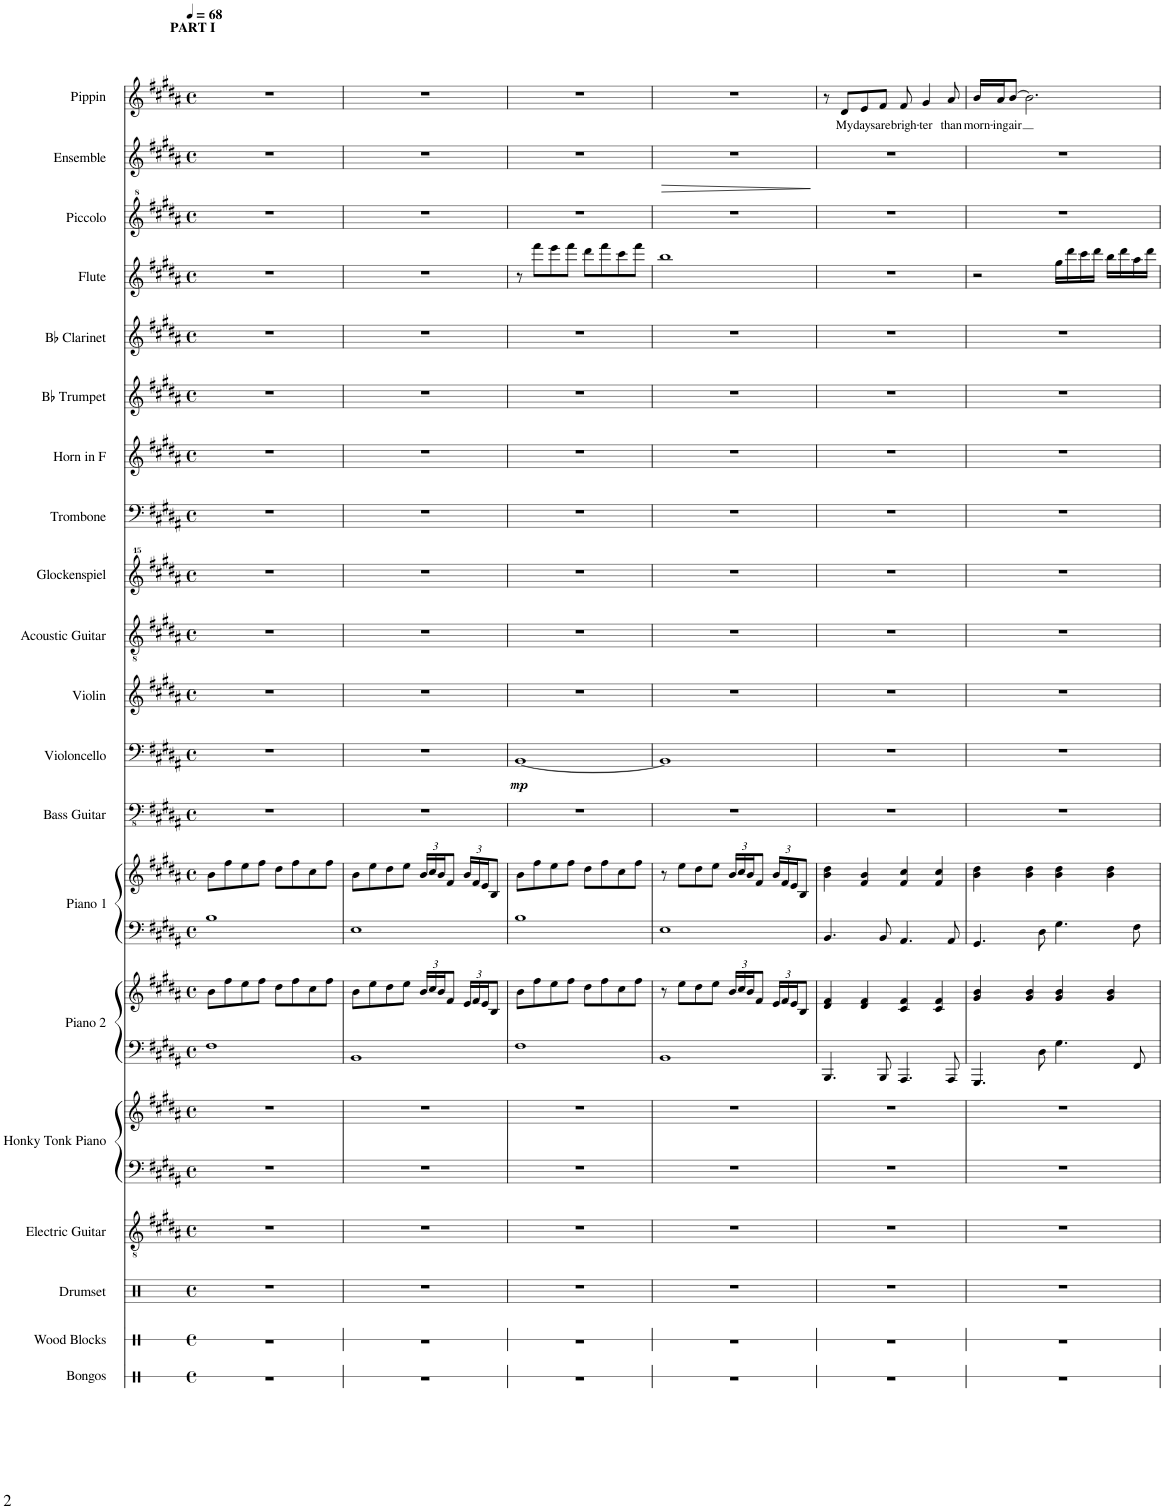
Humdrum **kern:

**kern	**kern	**kern	**kern	**kern	**kern	**kern	**kern	**kern	**kern	**kern	**kern	**dynam	**kern	**kern	**kern	**kern	**kern	**kern	**kern	**kern	**kern	**kern	**dynam	**kern	**text
*part20	*part19	*part18	*part17	*part16	*part16	*part15	*part15	*part14	*part14	*part13	*part12	*part12	*part11	*part10	*part9	*part8	*part7	*part6	*part5	*part4	*part3	*part2	*part2	*part1	*part1
*staff23	*staff22	*staff21	*staff20	*staff19	*staff18	*staff17	*staff16	*staff15	*staff14	*staff13	*staff12	*staff12	*staff11	*staff10	*staff9	*staff8	*staff7	*staff6	*staff5	*staff4	*staff3	*staff2	*staff2	*staff1	*staff1
*I"Bongos	*I"Wood Blocks	*I"Drumset	*I"Electric Guitar	*I"Honky Tonk Piano	*	*I"Piano 2	*	*I"Piano 1	*	*I"Bass Guitar	*I"Violoncello	*	*I"Violin	*I"Acoustic Guitar	*I"Glockenspiel	*I"Trombone	*I"Horn in F	*I"Bb Trumpet	*I"Bb Clarinet	*I"Flute	*I"Piccolo	*I"Ensemble	*	*I"Pippin	*
*I'Bo.	*I'Wd. Bl.	*I'Drs.	*I'El. Guit.	*I'Hnk. Pno.	*	*I'Pno. 2	*	*I'Pno. 1	*	*I'B. Guit.	*I'Vc.	*	*I'Vln.	*I'Guit.	*I'Glk.	*I'Tbn.	*	*I'Bb Tpt.	*I'Bb Cl.	*I'Fl.	*I'Picc.	*I'Ens.	*	*I'Ppn.	*
*stria1	*stria1	*	*	*	*	*	*	*	*	*	*	*	*	*	*	*	*	*	*	*	*	*	*	*	*
*clefX	*clefX	*clefX	*clefGv2	*clefF4	*clefG2	*clefF4	*clefG2	*clefF4	*clefG2	*clefFv4	*clefF4	*	*clefG2	*clefGv2	*clefG^^2	*clefF4	*clefG2	*clefG2	*clefG2	*clefG2	*clefG^2	*clefG2	*	*clefG2	*
*	*	*	*	*	*	*	*	*	*	*	*	*	*	*	*	*	*ITrd4c7	*ITrd1c2	*ITrd1c2	*	*ITrd-7c-12	*	*	*	*
*k[]	*k[]	*k[]	*k[f#c#g#d#a#]	*k[f#c#g#d#a#]	*k[f#c#g#d#a#]	*k[f#c#g#d#a#]	*k[f#c#g#d#a#]	*k[f#c#g#d#a#]	*k[f#c#g#d#a#]	*k[f#c#g#d#a#]	*k[f#c#g#d#a#]	*	*k[f#c#g#d#a#]	*k[f#c#g#d#a#]	*k[f#c#g#d#a#]	*k[f#c#g#d#a#]	*k[f#c#g#d#a#]	*k[f#c#g#d#a#]	*k[f#c#g#d#a#]	*k[f#c#g#d#a#]	*k[f#c#g#d#a#]	*k[f#c#g#d#a#]	*	*k[f#c#g#d#a#]	*
*M4/4	*M4/4	*M4/4	*M4/4	*M4/4	*M4/4	*M4/4	*M4/4	*M4/4	*M4/4	*M4/4	*M4/4	*	*M4/4	*M4/4	*M4/4	*M4/4	*M4/4	*M4/4	*M4/4	*M4/4	*M4/4	*M4/4	*	*M4/4	*
*met(c)	*met(c)	*met(c)	*met(c)	*met(c)	*met(c)	*met(c)	*met(c)	*met(c)	*met(c)	*met(c)	*met(c)	*	*met(c)	*met(c)	*met(c)	*met(c)	*met(c)	*met(c)	*met(c)	*met(c)	*met(c)	*met(c)	*	*met(c)	*
*MM68	*MM68	*MM68	*MM68	*MM68	*MM68	*MM68	*MM68	*MM68	*MM68	*MM68	*MM68	*	*MM68	*MM68	*MM68	*MM68	*MM68	*MM68	*MM68	*MM68	*MM68	*MM68	*	*MM68	*
=1	=1	=1	=1	=1	=1	=1	=1	=1	=1	=1	=1	=1	=1	=1	=1	=1	=1	=1	=1	=1	=1	=1	=1	=1	=1
!	!	!	!	!	!	!	!	!	!	!	!	!	!	!	!	!	!	!	!	!	!	!	!	!LO:TX:a:B:t=PART I	!
1r	1r	1r	1r	1r	1r	1F#	8b\L	1B	8b\L	1r	1r	.	1r	1r	1r	1r	1r	1r	1r	1r	1r	1r	.	1r	.
.	.	.	.	.	.	.	8ff#\	.	8ff#\	.	.	.	.	.	.	.	.	.	.	.	.	.	.	.	.
.	.	.	.	.	.	.	8ee\	.	8ee\	.	.	.	.	.	.	.	.	.	.	.	.	.	.	.	.
.	.	.	.	.	.	.	8ff#\J	.	8ff#\J	.	.	.	.	.	.	.	.	.	.	.	.	.	.	.	.
.	.	.	.	.	.	.	8dd#\L	.	8dd#\L	.	.	.	.	.	.	.	.	.	.	.	.	.	.	.	.
.	.	.	.	.	.	.	8ff#\	.	8ff#\	.	.	.	.	.	.	.	.	.	.	.	.	.	.	.	.
.	.	.	.	.	.	.	8cc#\	.	8cc#\	.	.	.	.	.	.	.	.	.	.	.	.	.	.	.	.
.	.	.	.	.	.	.	8ff#\J	.	8ff#\J	.	.	.	.	.	.	.	.	.	.	.	.	.	.	.	.
=2	=2	=2	=2	=2	=2	=2	=2	=2	=2	=2	=2	=2	=2	=2	=2	=2	=2	=2	=2	=2	=2	=2	=2	=2	=2
1r	1r	1r	1r	1r	1r	1BB	8b\L	1E	8b\L	1r	1r	.	1r	1r	1r	1r	1r	1r	1r	1r	1r	1r	.	1r	.
.	.	.	.	.	.	.	8ee\	.	8ee\	.	.	.	.	.	.	.	.	.	.	.	.	.	.	.	.
.	.	.	.	.	.	.	8dd#\	.	8dd#\	.	.	.	.	.	.	.	.	.	.	.	.	.	.	.	.
.	.	.	.	.	.	.	8ee\J	.	8ee\J	.	.	.	.	.	.	.	.	.	.	.	.	.	.	.	.
*	*	*	*	*	*	*	*Xbrackettup	*	*Xbrackettup	*	*	*	*	*	*	*	*	*	*	*	*	*	*	*	*
.	.	.	.	.	.	.	24b/LL	.	24b/LL	.	.	.	.	.	.	.	.	.	.	.	.	.	.	.	.
.	.	.	.	.	.	.	24cc#/	.	24cc#/	.	.	.	.	.	.	.	.	.	.	.	.	.	.	.	.
.	.	.	.	.	.	.	24b/J	.	24b/J	.	.	.	.	.	.	.	.	.	.	.	.	.	.	.	.
.	.	.	.	.	.	.	8f#/J	.	8f#/J	.	.	.	.	.	.	.	.	.	.	.	.	.	.	.	.
.	.	.	.	.	.	.	24e/LL	.	24b/LL	.	.	.	.	.	.	.	.	.	.	.	.	.	.	.	.
.	.	.	.	.	.	.	24f#/	.	24f#/	.	.	.	.	.	.	.	.	.	.	.	.	.	.	.	.
.	.	.	.	.	.	.	24e/J	.	24e/J	.	.	.	.	.	.	.	.	.	.	.	.	.	.	.	.
.	.	.	.	.	.	.	8B/J	.	8B/J	.	.	.	.	.	.	.	.	.	.	.	.	.	.	.	.
=3	=3	=3	=3	=3	=3	=3	=3	=3	=3	=3	=3	=3	=3	=3	=3	=3	=3	=3	=3	=3	=3	=3	=3	=3	=3
!	!	!	!	!	!	!	!	!	!	!	!	!LO:DY:b	!	!	!	!	!	!	!	!	!	!	!	!	!
1r	1r	1r	1r	1r	1r	1F#	8b\L	1B	8b\L	1r	[1BB	mp	1r	1r	1r	1r	1r	1r	1r	8r	1r	1r	.	1r	.
.	.	.	.	.	.	.	8ff#\	.	8ff#\	.	.	.	.	.	.	.	.	.	.	8fff#\L	.	.	.	.	.
.	.	.	.	.	.	.	8ee\	.	8ee\	.	.	.	.	.	.	.	.	.	.	8eee\	.	.	.	.	.
.	.	.	.	.	.	.	8ff#\J	.	8ff#\J	.	.	.	.	.	.	.	.	.	.	8fff#\J	.	.	.	.	.
.	.	.	.	.	.	.	8dd#\L	.	8dd#\L	.	.	.	.	.	.	.	.	.	.	8ddd#\L	.	.	.	.	.
.	.	.	.	.	.	.	8ff#\	.	8ff#\	.	.	.	.	.	.	.	.	.	.	8fff#\	.	.	.	.	.
.	.	.	.	.	.	.	8cc#\	.	8cc#\	.	.	.	.	.	.	.	.	.	.	8ccc#\	.	.	.	.	.
.	.	.	.	.	.	.	8ff#\J	.	8ff#\J	.	.	.	.	.	.	.	.	.	.	8fff#\J	.	.	.	.	.
=4	=4	=4	=4	=4	=4	=4	=4	=4	=4	=4	=4	=4	=4	=4	=4	=4	=4	=4	=4	=4	=4	=4	=4	=4	=4
!	!	!	!	!	!	!	!	!	!	!	!	!	!	!	!	!	!	!	!	!	!	!	!LO:HP:b	!	!
1r	1r	1r	1r	1r	1r	1BB	8r	1E	8r	1r	1BB]	.	1r	1r	1r	1r	1r	1r	1r	1bb	1r	1r	>	1r	.
.	.	.	.	.	.	.	8ee\L	.	8ee\L	.	.	.	.	.	.	.	.	.	.	.	.	.	.	.	.
.	.	.	.	.	.	.	8dd#\	.	8dd#\	.	.	.	.	.	.	.	.	.	.	.	.	.	.	.	.
.	.	.	.	.	.	.	8ee\J	.	8ee\J	.	.	.	.	.	.	.	.	.	.	.	.	.	.	.	.
.	.	.	.	.	.	.	24b/LL	.	24b/LL	.	.	.	.	.	.	.	.	.	.	.	.	.	.	.	.
.	.	.	.	.	.	.	24cc#/	.	24cc#/	.	.	.	.	.	.	.	.	.	.	.	.	.	.	.	.
.	.	.	.	.	.	.	24b/J	.	24b/J	.	.	.	.	.	.	.	.	.	.	.	.	.	.	.	.
.	.	.	.	.	.	.	8f#/J	.	8f#/J	.	.	.	.	.	.	.	.	.	.	.	.	.	.	.	.
.	.	.	.	.	.	.	24e/LL	.	24b/LL	.	.	.	.	.	.	.	.	.	.	.	.	.	.	.	.
.	.	.	.	.	.	.	24f#/	.	24f#/	.	.	.	.	.	.	.	.	.	.	.	.	.	.	.	.
.	.	.	.	.	.	.	24e/J	.	24e/J	.	.	.	.	.	.	.	.	.	.	.	.	.	.	.	.
.	.	.	.	.	.	.	8B/J	.	8B/J	.	.	.	.	.	.	.	.	.	.	.	.	.	.	.	.
.	.	.	.	.	.	.	.	.	.	.	.	.	.	.	.	.	.	.	.	.	.	.	]	.	.
=5	=5	=5	=5	=5	=5	=5	=5	=5	=5	=5	=5	=5	=5	=5	=5	=5	=5	=5	=5	=5	=5	=5	=5	=5	=5
1r	1r	1r	1r	1r	1r	4.BBB/	4d#/ 4f#/	4.BB/	4b\ 4dd#\	1r	1r	.	1r	1r	1r	1r	1r	1r	1r	1r	1r	1r	.	8r	.
!	!	!	!	!	!	!	!	!	!	!	!	!	!	!	!	!	!	!	!	!	!	!	!	!	!LO:LY:b
.	.	.	.	.	.	.	.	.	.	.	.	.	.	.	.	.	.	.	.	.	.	.	.	8d#/L	My
!	!	!	!	!	!	!	!	!	!	!	!	!	!	!	!	!	!	!	!	!	!	!	!	!	!LO:LY:b
.	.	.	.	.	.	.	4d#/ 4f#/	.	4f#/ 4b/	.	.	.	.	.	.	.	.	.	.	.	.	.	.	8e/	days
!	!	!	!	!	!	!	!	!	!	!	!	!	!	!	!	!	!	!	!	!	!	!	!	!	!LO:LY:b
.	.	.	.	.	.	8BBB/	.	8BB/	.	.	.	.	.	.	.	.	.	.	.	.	.	.	.	8f#/J	are
!	!	!	!	!	!	!	!	!	!	!	!	!	!	!	!	!	!	!	!	!	!	!	!	!	!LO:LY:b
.	.	.	.	.	.	4.AAA#/	4c#/ 4f#/	4.AA#/	4f#/ 4cc#/	.	.	.	.	.	.	.	.	.	.	.	.	.	.	8f#/	brigh-
!	!	!	!	!	!	!	!	!	!	!	!	!	!	!	!	!	!	!	!	!	!	!	!	!	!LO:LY:b
.	.	.	.	.	.	.	.	.	.	.	.	.	.	.	.	.	.	.	.	.	.	.	.	4g#/	-ter
.	.	.	.	.	.	.	4c#/ 4f#/	.	4f#/ 4cc#/	.	.	.	.	.	.	.	.	.	.	.	.	.	.	.	.
!	!	!	!	!	!	!	!	!	!	!	!	!	!	!	!	!	!	!	!	!	!	!	!	!	!LO:LY:b
.	.	.	.	.	.	8AAA#/	.	8AA#/	.	.	.	.	.	.	.	.	.	.	.	.	.	.	.	8a#/	than
=6	=6	=6	=6	=6	=6	=6	=6	=6	=6	=6	=6	=6	=6	=6	=6	=6	=6	=6	=6	=6	=6	=6	=6	=6	=6
!	!	!	!	!	!	!	!	!	!	!	!	!	!	!	!	!	!	!	!	!	!	!	!	!	!LO:LY:b
1r	1r	1r	1r	1r	1r	4.GGG#/	4g#/ 4b/	4.GG#/	4b\ 4dd#\	1r	1r	.	1r	1r	1r	1r	1r	1r	1r	2r	1r	1r	.	16b/LL	morn-
!	!	!	!	!	!	!	!	!	!	!	!	!	!	!	!	!	!	!	!	!	!	!	!	!	!LO:LY:b
.	.	.	.	.	.	.	.	.	.	.	.	.	.	.	.	.	.	.	.	.	.	.	.	16a#/J	-ing
!	!	!	!	!	!	!	!	!	!	!	!	!	!	!	!	!	!	!	!	!	!	!	!	!	!LO:LY:b
.	.	.	.	.	.	.	.	.	.	.	.	.	.	.	.	.	.	.	.	.	.	.	.	[8b/J	air
.	.	.	.	.	.	.	4g#/ 4b/	.	4b\ 4dd#\	.	.	.	.	.	.	.	.	.	.	.	.	.	.	2.b\]	.
.	.	.	.	.	.	8D#\	.	8D#\	.	.	.	.	.	.	.	.	.	.	.	.	.	.	.	.	.
.	.	.	.	.	.	4.G#\	4g#/ 4b/	4.G#\	4b\ 4dd#\	.	.	.	.	.	.	.	.	.	.	16gg#\LL	.	.	.	.	.
.	.	.	.	.	.	.	.	.	.	.	.	.	.	.	.	.	.	.	.	16ddd#\	.	.	.	.	.
.	.	.	.	.	.	.	.	.	.	.	.	.	.	.	.	.	.	.	.	16ccc#\	.	.	.	.	.
.	.	.	.	.	.	.	.	.	.	.	.	.	.	.	.	.	.	.	.	16ddd#\JJ	.	.	.	.	.
.	.	.	.	.	.	.	4g#/ 4b/	.	4b\ 4dd#\	.	.	.	.	.	.	.	.	.	.	16bb\LL	.	.	.	.	.
.	.	.	.	.	.	.	.	.	.	.	.	.	.	.	.	.	.	.	.	16ddd#\	.	.	.	.	.
.	.	.	.	.	.	8FF#/	.	8F#\	.	.	.	.	.	.	.	.	.	.	.	16aa#\	.	.	.	.	.
.	.	.	.	.	.	.	.	.	.	.	.	.	.	.	.	.	.	.	.	16ddd#\JJ	.	.	.	.	.
=	=	=	=	=	=	=	=	=	=	=	=	=	=	=	=	=	=	=	=	=	=	=	=	=	=
*-	*-	*-	*-	*-	*-	*-	*-	*-	*-	*-	*-	*-	*-	*-	*-	*-	*-	*-	*-	*-	*-	*-	*-	*-	*-
